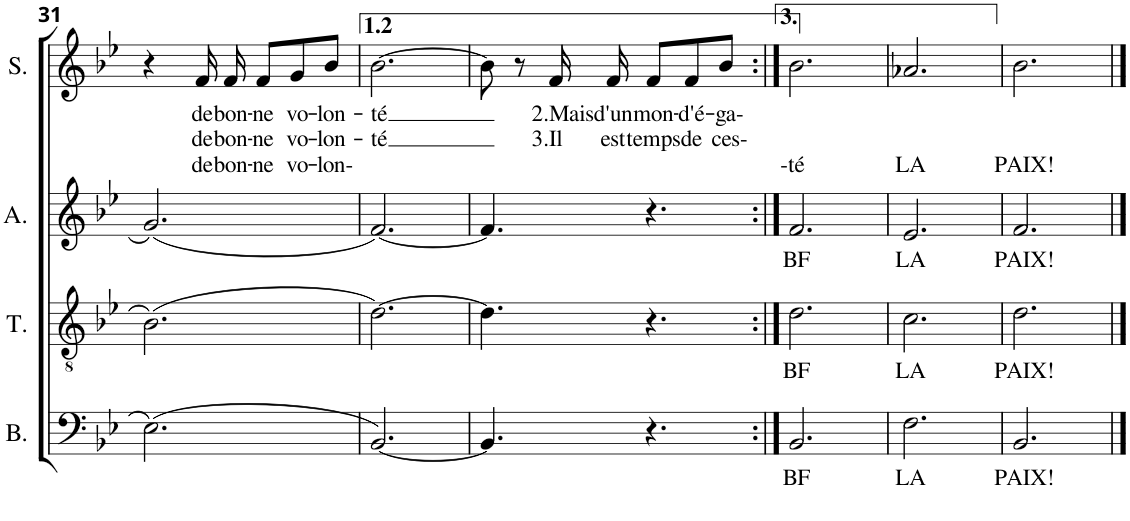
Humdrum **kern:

**kern	**text	**kern	**text	**kern	**text	**kern	**text	**text	**text
*part4	*part4	*part3	*part3	*part2	*part2	*part1	*part1	*part1	*part1
*staff4	*staff4	*staff3	*staff3	*staff2	*staff2	*staff1	*staff1	*staff1	*staff1
*I"Bass	*	*I"Tenor	*	*I"Alto	*	*I"Soprano	*	*	*
*I'B.	*	*I'T.	*	*I'A.	*	*I'S.	*	*	*
!!LO:PB:g=z
*clefF4	*	*clefGv2	*	*clefG2	*	*clefG2	*	*	*
*k[b-e-]	*	*k[b-e-]	*	*k[b-e-]	*	*k[b-e-]	*	*	*
*M6/8	*	*M6/8	*	*M6/8	*	*M6/8	*	*	*
=31	=31	=31	=31	=31	=31	=31	=31	=31	=31
(2.E-\	.	(2.B-\	.	(2.g/	.	4r	.	.	.
!	!	!	!	!	!	!	!LO:LY:b	!LO:LY:b	!LO:LY:b
.	.	.	.	.	.	16f/	de	de	de
!	!	!	!	!	!	!	!LO:LY:b	!LO:LY:b	!LO:LY:b
.	.	.	.	.	.	16f/	bon-	bon-	bon-
!	!	!	!	!	!	!	!LO:LY:b	!LO:LY:b	!LO:LY:b
.	.	.	.	.	.	8f/L	-ne	-ne	-ne
!	!	!	!	!	!	!	!LO:LY:b	!LO:LY:b	!LO:LY:b
.	.	.	.	.	.	8g/	vo-	vo-	vo-
!	!	!	!	!	!	!	!LO:LY:b	!LO:LY:b	!LO:LY:b
.	.	.	.	.	.	8b-/J	-lon-	-lon-	-lon-
=32	=32	=32	=32	=32	=32	=32	=32	=32	=32
!	!	!	!	!	!	!	!LO:LY:b	!LO:LY:b	!
[2.BB-/)	.	[2.d\)	.	[2.f/)	.	[2.b-\	-té	-té	.
=33	=33	=33	=33	=33	=33	=33	=33	=33	=33
4.BB-/]	.	4.d\]	.	4.f/]	.	8b-\]	.	.	.
.	.	.	.	.	.	8r	.	.	.
!	!	!	!	!	!	!	!LO:LY:b	!LO:LY:b	!
.	.	.	.	.	.	16f/	2.Mais	3.Il	.
!	!	!	!	!	!	!	!LO:LY:b	!LO:LY:b	!
.	.	.	.	.	.	16f/	d'un	est	.
!	!	!	!	!	!	!	!LO:LY:b	!LO:LY:b	!
4.r	.	4.r	.	4.r	.	8f/L	mon-	temps	.
!	!	!	!	!	!	!	!LO:LY:b	!LO:LY:b	!
.	.	.	.	.	.	8f/	-d'é-	de	.
!	!	!	!	!	!	!	!LO:LY:b	!LO:LY:b	!
.	.	.	.	.	.	8b-/J	-ga-	ces-	.
=34:|!	=34:|!	=34:|!	=34:|!	=34:|!	=34:|!	=34:|!	=34:|!	=34:|!	=34:|!
!	!LO:LY:b	!	!LO:LY:b	!	!LO:LY:b	!	!	!	!LO:LY:b
2.BB-/	BF	2.d\	BF	2.f/	BF	2.b-\	.	.	-té
=35	=35	=35	=35	=35	=35	=35	=35	=35	=35
!	!LO:LY:b	!	!LO:LY:b	!	!LO:LY:b	!	!	!	!LO:LY:b
2.F\	LA	2.c\	LA	2.e-/	LA	2.a-X/	.	.	LA
=36	=36	=36	=36	=36	=36	=36	=36	=36	=36
!	!LO:LY:b	!	!LO:LY:b	!	!LO:LY:b	!	!	!	!LO:LY:b
2.BB-/	PAIX!	2.d\	PAIX!	2.f/	PAIX!	2.b-\	.	.	PAIX!
==	==	==	==	==	==	==	==	==	==
*-	*-	*-	*-	*-	*-	*-	*-	*-	*-
